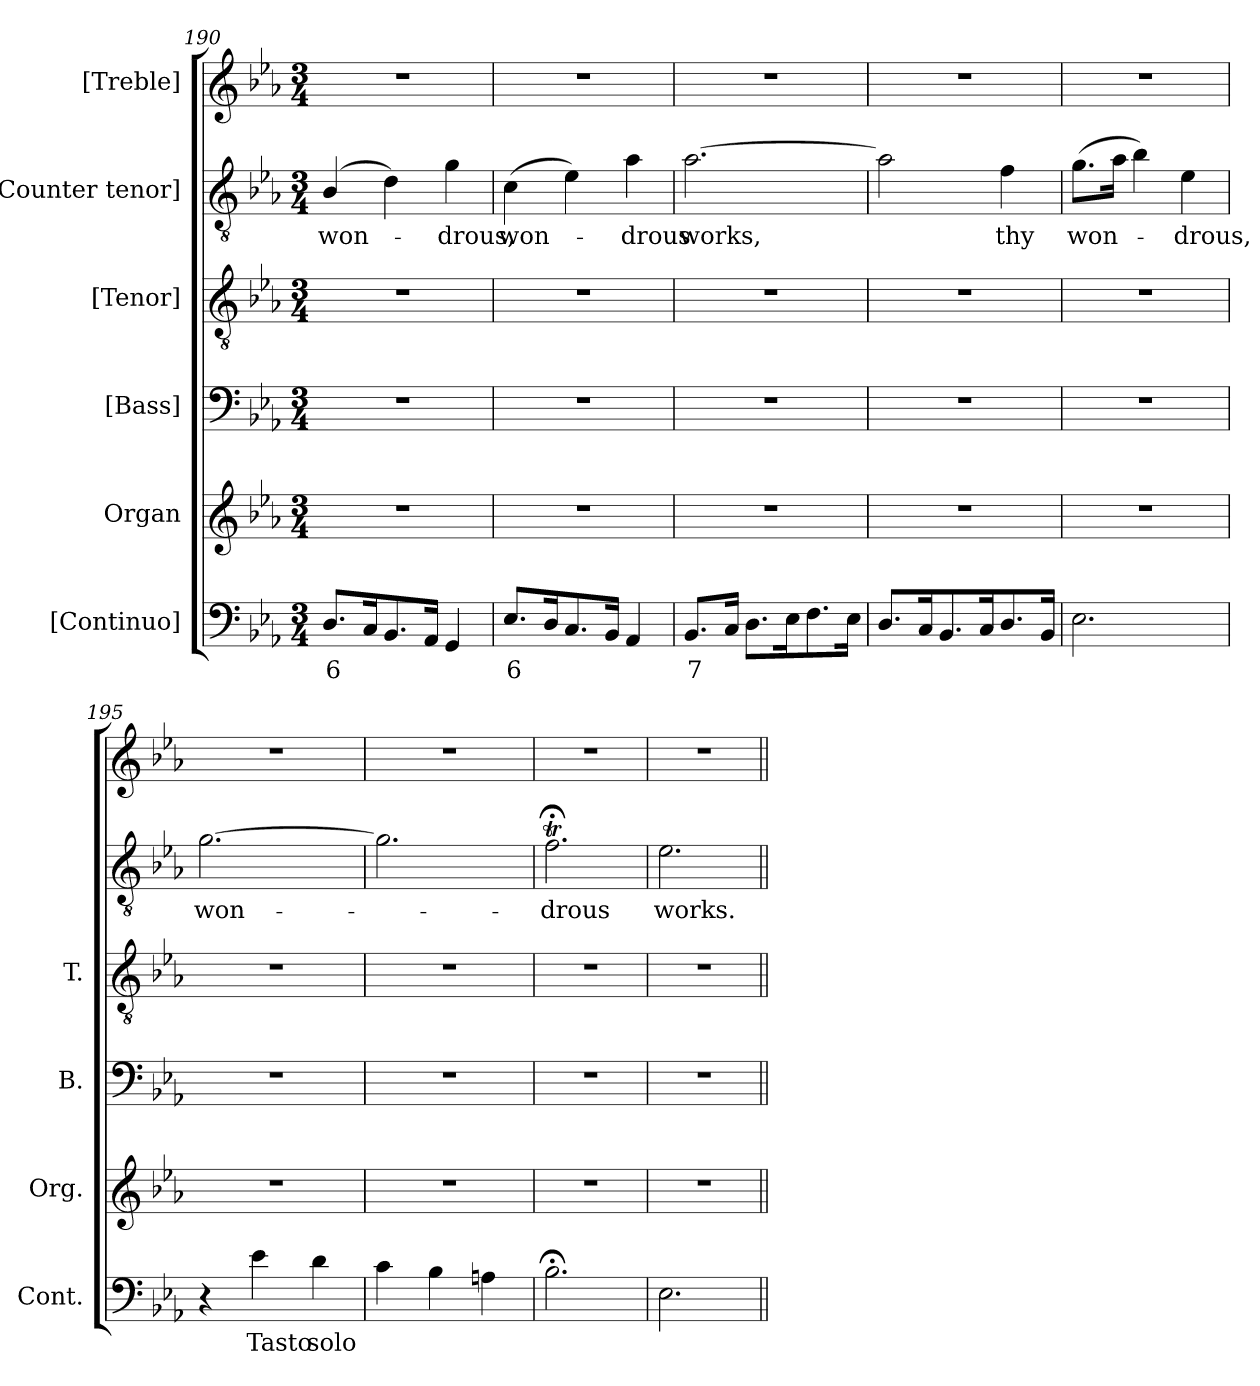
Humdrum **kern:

**kern	**text	**kern	**kern	**kern	**kern	**text	**kern
*part6	*part6	*part5	*part4	*part3	*part2	*part2	*part1
*staff6	*staff6	*staff5	*staff4	*staff3	*staff2	*staff2	*staff1
*I"[Continuo]	*	*I"Organ	*I"[Bass]	*I"[Tenor]	*I"[Counter tenor]	*	*I"[Treble]
*I'Cont.	*	*I'Org.	*I'B.	*I'T.	*	*	*
*clefF4	*	*clefG2	*clefF4	*clefGv2	*clefGv2	*	*clefG2
*	*	*	*	*ITrd7c12	*ITrd7c12	*	*
*k[b-e-a-]	*	*k[b-e-a-]	*k[b-e-a-]	*k[b-e-a-]	*k[b-e-a-]	*	*k[b-e-a-]
*E-:	*	*E-:	*E-:	*E-:	*E-:	*	*E-:
*M3/4	*	*M3/4	*M3/4	*M3/4	*M3/4	*	*M3/4
=190	=190	=190	=190	=190	=190	=190	=190
!	!LO:LY:b:color=#000000	!LO:N:vis=1	!LO:N:vis=1	!LO:N:vis=1	!	!	!
!	!	!	!	!	!	!LO:LY:b:color=#000000	!LO:N:vis=1
8.Di/L	6	2.r	2.r	2.r	(4BB-i/	won-	2.r
16Ci/k	.	.	.	.	.	.	.
8.BB-i/	.	.	.	.	4Di\)	.	.
16AA-i/Jk	.	.	.	.	.	.	.
!	!	!	!	!	!	!LO:LY:b:color=#000000	!
4GGi/	.	.	.	.	4Gi\	-drous,	.
=191	=191	=191	=191	=191	=191	=191	=191
!	!LO:LY:b:color=#000000	!LO:N:vis=1	!LO:N:vis=1	!LO:N:vis=1	!	!	!
!	!	!	!	!	!	!LO:LY:b:color=#000000	!LO:N:vis=1
8.E-i/L	6	2.r	2.r	2.r	(4Ci\	won-	2.r
16Di/k	.	.	.	.	.	.	.
8.Ci/	.	.	.	.	4E-i\)	.	.
16BB-i/Jk	.	.	.	.	.	.	.
!	!	!	!	!	!	!LO:LY:b:color=#000000	!
4AA-i/	.	.	.	.	4A-i\	-drous	.
=192	=192	=192	=192	=192	=192	=192	=192
!	!LO:LY:b:color=#000000	!LO:N:vis=1	!LO:N:vis=1	!LO:N:vis=1	!	!	!
!	!	!	!	!	!	!LO:LY:b:color=#000000	!LO:N:vis=1
8.BB-i/L	7	2.r	2.r	2.r	[2.A-i\	works,	2.r
16Ci/Jk	.	.	.	.	.	.	.
8.Di\L	.	.	.	.	.	.	.
16E-i\k	.	.	.	.	.	.	.
8.Fi\	.	.	.	.	.	.	.
16E-i\Jk	.	.	.	.	.	.	.
!!LO:LB:g=z
=193	=193	=193	=193	=193	=193	=193	=193
!	!	!LO:N:vis=1	!LO:N:vis=1	!LO:N:vis=1	!	!	!LO:N:vis=1
8.Di/L	.	2.r	2.r	2.r	2A-i\]	.	2.r
16Ci/k	.	.	.	.	.	.	.
8.BB-i/	.	.	.	.	.	.	.
16Ci/k	.	.	.	.	.	.	.
!	!	!	!	!	!	!LO:LY:b:color=#000000	!
8.Di/	.	.	.	.	4Fi\	thy	.
16BB-i/Jk	.	.	.	.	.	.	.
=194	=194	=194	=194	=194	=194	=194	=194
!	!	!LO:N:vis=1	!LO:N:vis=1	!LO:N:vis=1	!	!	!
!	!	!	!	!	!	!LO:LY:b:color=#000000	!LO:N:vis=1
2.E-i\	.	2.r	2.r	2.r	(8.Gi\L	won-	2.r
.	.	.	.	.	16A-i\Jk	.	.
.	.	.	.	.	4B-i\)	.	.
!	!	!	!	!	!	!LO:LY:b:color=#000000	!
.	.	.	.	.	4E-i\	-drous,	.
=195	=195	=195	=195	=195	=195	=195	=195
!	!	!LO:N:vis=1	!LO:N:vis=1	!LO:N:vis=1	!	!	!
!	!	!	!	!	!	!LO:LY:b:color=#000000	!LO:N:vis=1
4r	.	2.r	2.r	2.r	[2.Gi\	won-	2.r
!	!LO:LY:b:color=#000000	!	!	!	!	!	!
4e-i\	Tasto	.	.	.	.	.	.
!	!LO:LY:b:color=#000000	!	!	!	!	!	!
4di\	solo	.	.	.	.	.	.
=196	=196	=196	=196	=196	=196	=196	=196
!	!	!LO:N:vis=1	!LO:N:vis=1	!LO:N:vis=1	!	!	!LO:N:vis=1
4ci\	.	2.r	2.r	2.r	2.Gi\]	.	2.r
4B-i\	.	.	.	.	.	.	.
4Ani\	.	.	.	.	.	.	.
=197	=197	=197	=197	=197	=197	=197	=197
!	!	!LO:N:vis=1	!LO:N:vis=1	!LO:N:vis=1	!	!	!
!	!	!	!	!	!	!LO:LY:b:color=#000000	!LO:N:vis=1
2.B-;i\	.	2.r	2.r	2.r	2.F;Ti\	-drous	2.r
=198	=198	=198	=198	=198	=198	=198	=198
!	!	!LO:N:vis=1	!LO:N:vis=1	!LO:N:vis=1	!	!	!
!	!	!	!	!	!	!LO:LY:b:color=#000000	!LO:N:vis=1
2.E-i\	.	2.r	2.r	2.r	2.E-i\	works.	2.r
=||	=||	=||	=||	=||	=||	=||	=||
*-	*-	*-	*-	*-	*-	*-	*-
